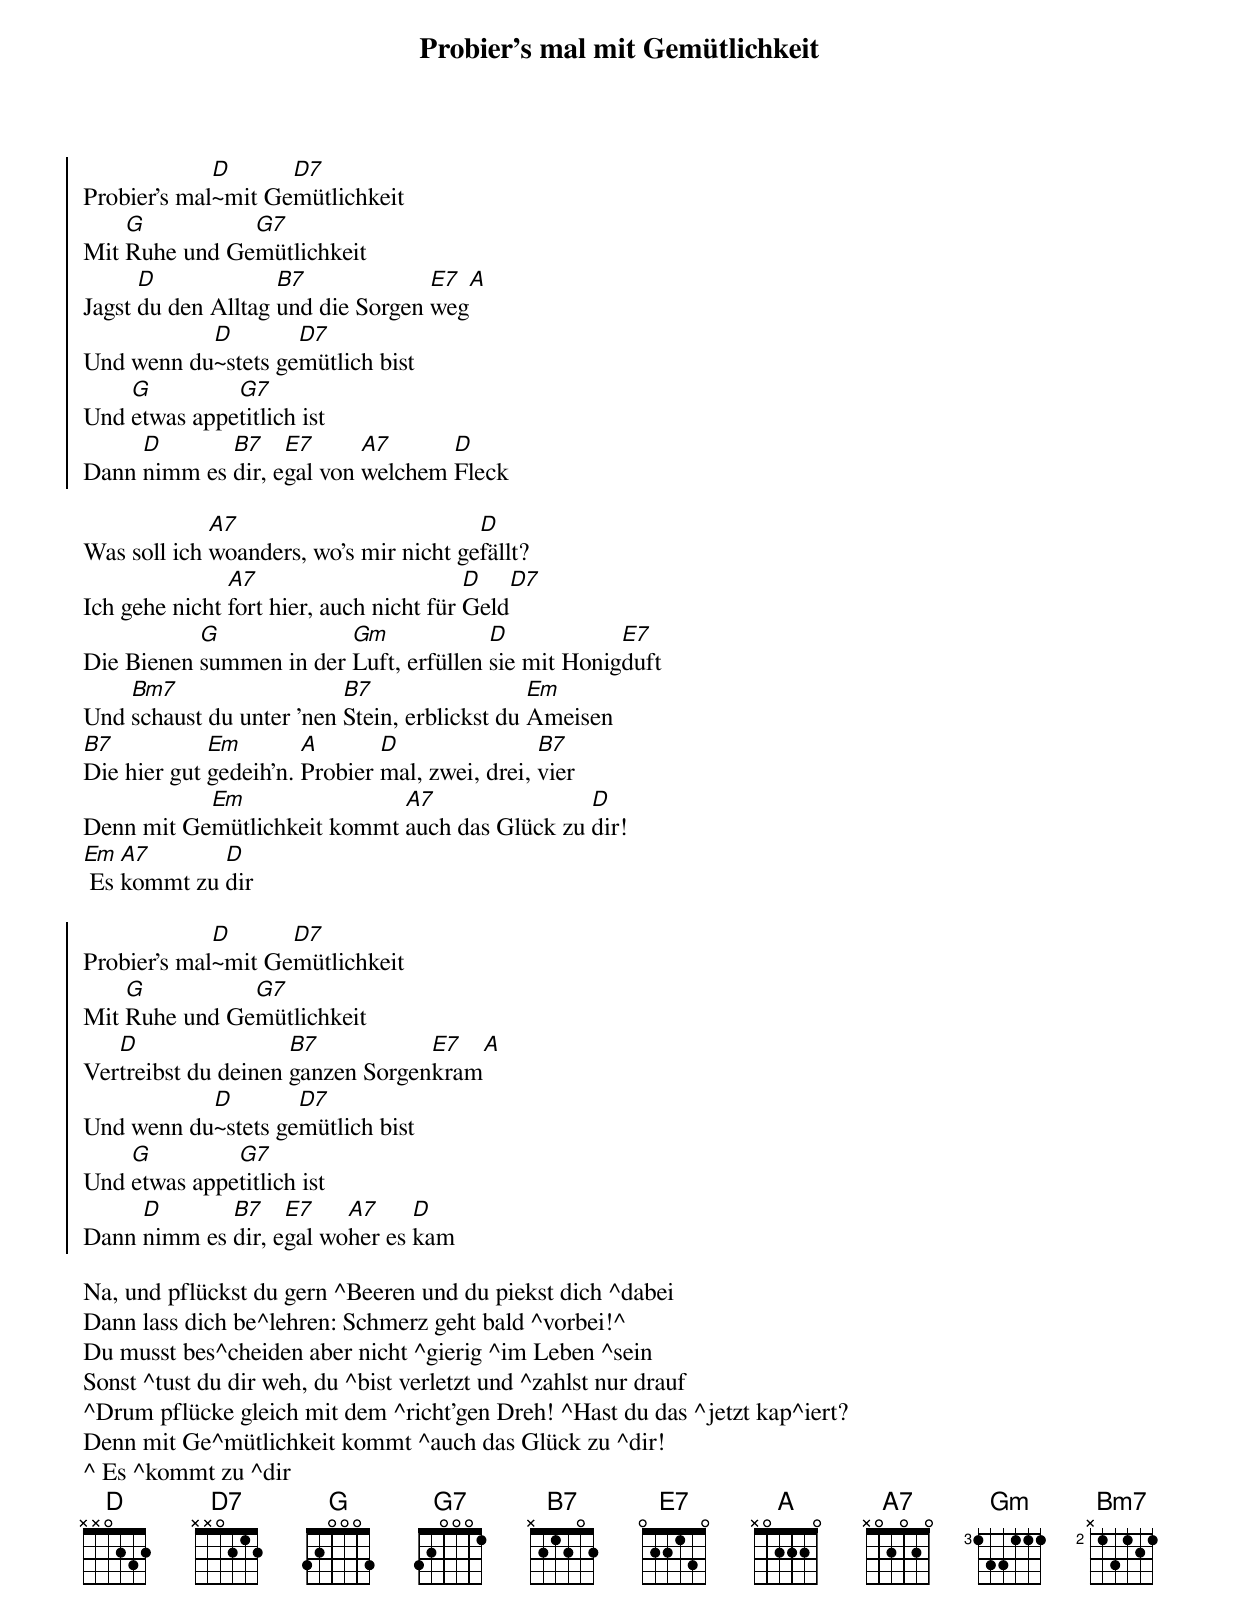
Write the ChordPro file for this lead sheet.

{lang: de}
{title: Probier's mal mit Gemütlichkeit}
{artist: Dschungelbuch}


{soc}
Probier's mal[D]~mit Ge[D7]mütlichkeit
Mit [G]Ruhe und Ge[G7]mütlichkeit
Jagst [D]du den Alltag [B7]und die Sorgen [E7]weg[A]
Und wenn du[D]~stets ge[D7]mütlich bist
Und [G]etwas appe[G7]titlich ist
Dann [D]nimm es [B7]dir, e[E7]gal von [A7]welchem [D]Fleck
{eoc}

Was soll ich [A7]woanders, wo's mir nicht ge[D]fällt?
Ich gehe nicht [A7]fort hier, auch nicht für [D]Geld[D7]
Die Bienen [G]summen in der [Gm]Luft, erfüllen [D]sie mit Honig[E7]duft
Und [Bm7]schaust du unter 'nen [B7]Stein, erblickst du [Em]Ameisen
[B7]Die hier gut [Em]gedeih'n. [A]Probier [D]mal, zwei, drei, [B7]vier
Denn mit Ge[Em]mütlichkeit kommt [A7]auch das Glück zu [D]dir!
[Em] Es [A7]kommt zu [D]dir

{soc}
Probier's mal[D]~mit Ge[D7]mütlichkeit
Mit [G]Ruhe und Ge[G7]mütlichkeit
Ver[D]treibst du deinen [B7]ganzen Sorgen[E7]kram[A]
Und wenn du[D]~stets ge[D7]mütlich bist
Und [G]etwas appe[G7]titlich ist
Dann [D]nimm es [B7]dir, e[E7]gal wo[A7]her es [D]kam
{eoc}

Na, und pflückst du gern ^Beeren und du piekst dich ^dabei
Dann lass dich be^lehren: Schmerz geht bald ^vorbei!^
Du musst bes^cheiden aber nicht ^gierig ^im Leben ^sein
Sonst ^tust du dir weh, du ^bist verletzt und ^zahlst nur drauf
^Drum pflücke gleich mit dem ^richt'gen Dreh! ^Hast du das ^jetzt kap^iert?
Denn mit Ge^mütlichkeit kommt ^auch das Glück zu ^dir!
^ Es ^kommt zu ^dir
